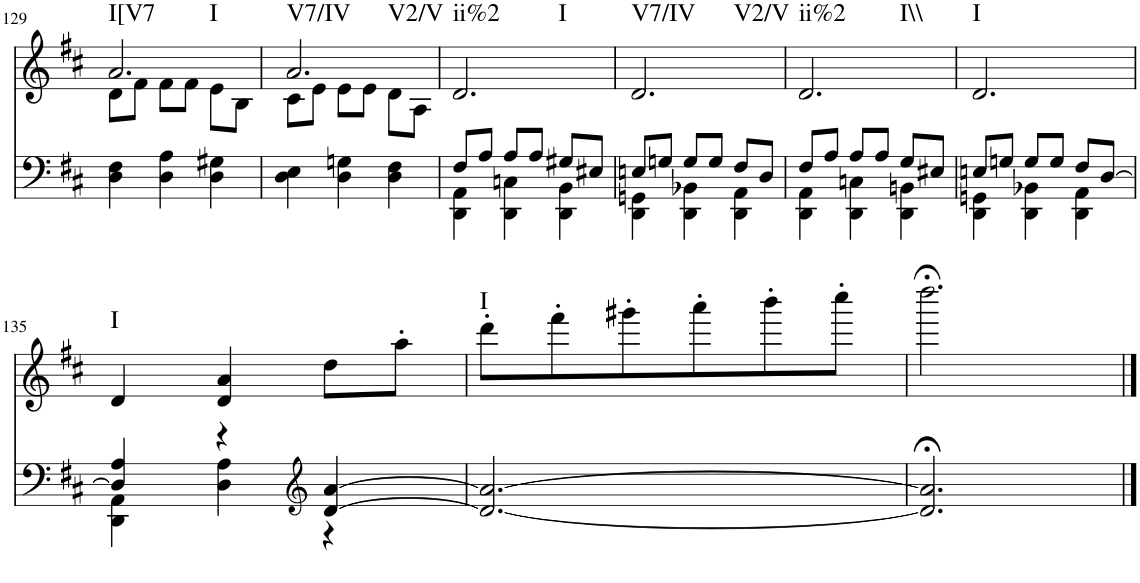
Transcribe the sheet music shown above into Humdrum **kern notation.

**kern	**kern	**harte
*part2	*part1	*part1
*staff2	*staff1	*
*I"piano	*I"piano	*
*I'Pno	*I'Pno	*
!!LO:PB:g=z
*clefF4	*clefG2	*
*k[f#c#]	*k[f#c#]	*
*M3/4	*M3/4	*
=129	=129	=129
*	*^	*
!	!	!	!LO:H:n=1:kt=I[V7
!	!	!	!LO:H:n=2:kt=I
4D\ 4F#\	2.a/	8d\L	N N
.	.	8f#\J	.
4D\ 4A\	.	8f#\L	.
.	.	8f#\J	.
4D\ 4G#X\	.	8e\L	.
.	.	8B\J	.
=130	=130	=130	=130
!	!	!	!LO:H:n=1:kt=V7/IV
!	!	!	!LO:H:n=2:kt=V2/V
4D\ 4E\	2.a/	8c#\L	N N
.	.	8e\J	.
4D\ 4Gn\	.	8e\L	.
.	.	8e\J	.
4D\ 4F#\	.	8d\L	.
.	.	8A\J	.
=131	=131	=131	=131
*^	*	*	*
!	!	!	!	!LO:H:n=1:kt=ii%2
!	!	!	!	!LO:H:n=2:kt=I
*	*	*v	*v	*
8F#/L	4DD\ 4AA\	2.d/	N N
8A/J	.	.	.
8A/L	4DD\ 4Cn\	.	.
8A/J	.	.	.
8G#X/L	4DD\ 4BB\	.	.
8E#X/J	.	.	.
=132	=132	=132	=132
!	!	!	!LO:H:n=1:kt=V7/IV
!	!	!	!LO:H:n=2:kt=V2/V
8En/L	4DD\ 4GGn\	2.d/	N N
8Gn/J	.	.	.
8G/L	4DD\ 4BB-X\	.	.
8G/J	.	.	.
8F#/L	4DD\ 4AA\	.	.
8D/J	.	.	.
=133	=133	=133	=133
!	!	!	!LO:H:n=1:kt=ii%2
!	!	!	!LO:H:n=2:kt=I\\
8F#/L	4DD\ 4AA\	2.d/	N N
8A/J	.	.	.
8A/L	4DD\ 4Cn\	.	.
8A/J	.	.	.
8G/L	4DD\ 4BBn\	.	.
8E#X/J	.	.	.
=134	=134	=134	=134
!	!	!	!LO:H:kt=I
8En/L	4DD\ 4GGn\	2.d/	N
8Gn/J	.	.	.
8G/L	4DD\ 4BB-X\	.	.
8G/J	.	.	.
8F#/L	4DD\ 4AA\	.	.
[8D/J	.	.	.
!!LO:LB:g=z
=135	=135	=135	=135
!	!	!	!LO:H:kt=I
4D/] 4A/	4DD\ 4AA\	4d/	N
4r	4D\ 4A\	4d/ 4a/	.
*clefG2	*	*	*
[4d/ [4a/	4r	8dd\L	.
.	.	8aa'\J	.
*v	*v	*	*
=136	=136	=136
!	!	!LO:H:kt=I
2.d/_ 2.a/_	8ddd'\L	N
.	8fff#'\	.
.	8ggg#X'\	.
.	8aaa'\	.
.	8bbb'\	.
.	8cccc#'\J	.
=137	=137	=137
2.d/];< 2.a/];<	2.dddd;<\	.
==	==	==
*-	*-	*-
